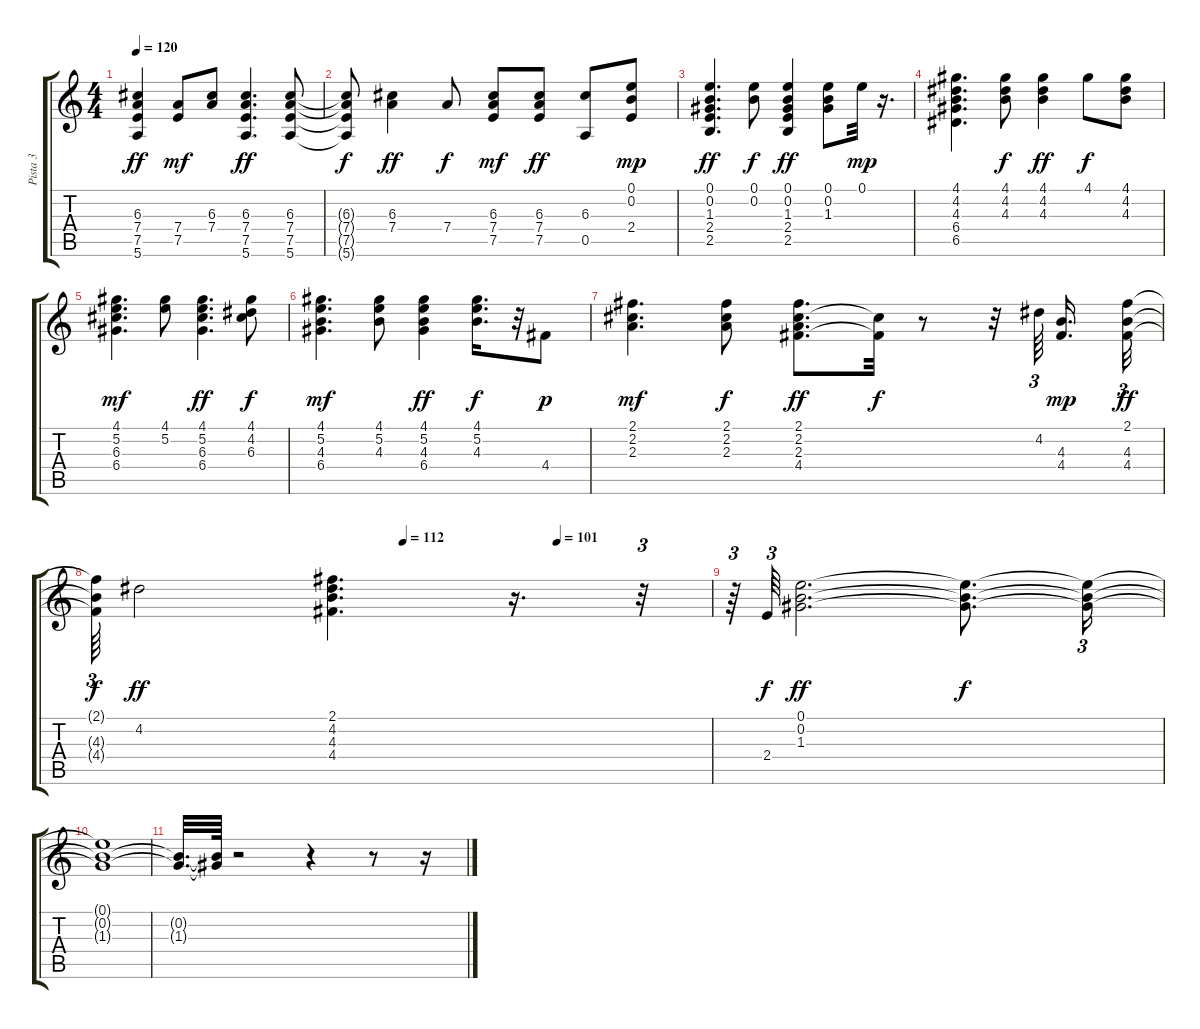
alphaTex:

\track ("Pista 3" "Pista 3") {instrument acousticguitarsteel}
\staff {score tabs}
\tuning (E4 B3 G3 D3 A2 E2) {hide}
\ts (4 4)
\tempo 120
\clef g2
\ks c
(6.3 7.4 7.5 5.6).4{dy ff} (7.4 7.5).8{dy mf} (6.3 7.4).8 (6.3 7.4 7.5 5.6).4{d dy ff} (6.3 7.4 7.5 5.6).8 |
(6.3{t} 7.4{t} 7.5{t} 5.6{t}).8{dy f} (6.3 7.4).4{dy ff} 7.4.8{dy f} (6.3 7.4 7.5).8{dy mf} (6.3 7.4 7.5).8{dy ff} (6.3 0.5).8 (0.1 0.2 2.4).8{dy mp} |
(0.1 0.2 1.3 2.4 2.5).4{d dy ff} (0.1 0.2).8{dy f} (0.1 0.2 1.3 2.4 2.5).4{dy ff} (0.1 0.2 1.3).8 0.1.32{dy mp} r.16{d} |
(4.1 4.2 4.3 6.4 6.5).4{d} (4.1 4.2 4.3).8{dy f} (4.1 4.2 4.3).4{dy ff} 4.1.8{dy f} (4.1 4.2 4.3).8 |
(4.1 5.2 6.3 6.4).4{d dy mf} (4.1 5.2).8 (4.1 5.2 6.3 6.4).4{d dy ff} (4.1 4.2 6.3).8{dy f} |
(4.1 5.2 4.3 6.4).4{d dy mf} (4.1 5.2 4.3).8 (4.1 5.2 4.3 6.4).4{dy ff} (4.1 5.2 4.3).16{d dy f} r.32 4.4.8{dy p} |
(2.1 2.2 2.3).4{d dy mf} (2.1 2.2 2.3).8{dy f} (2.1 2.2 2.3 4.4).8{d dy ff} (2.2{t} 4.4{t}).32{dy f} r.8 r.32 4.2.64{tu (3 2) beam splitsecondary} (4.3 4.4).16{d dy mp} (2.1 4.3 4.4).32{tu (3 2) dy ff} |
\tempo (112 0.5)
\tempo (101 0.75)
(2.1{t} 4.3{t} 4.4{t}).64{tu (3 2) dy f} 4.2.2{dy ff} (2.1 4.2 4.3 4.4).4{d} r.16{d} r.32{tu (3 2)} |
r.64{tu (3 2)} 2.4.64{tu (3 2) dy f} (0.1 0.2 1.3).2{d dy ff} (0.1{t} 0.2{t} 1.3{t}).8{d dy f} (0.1{t} 0.2{t} 1.3{t}).16{tu (3 2)} |
(0.1{t} 0.2{t} 1.3{t}).1 |
(0.2{t} 1.3{t}).32{d} (0.2{t} 1.3{t}).64 r.2 r.4 r.8 r.16
